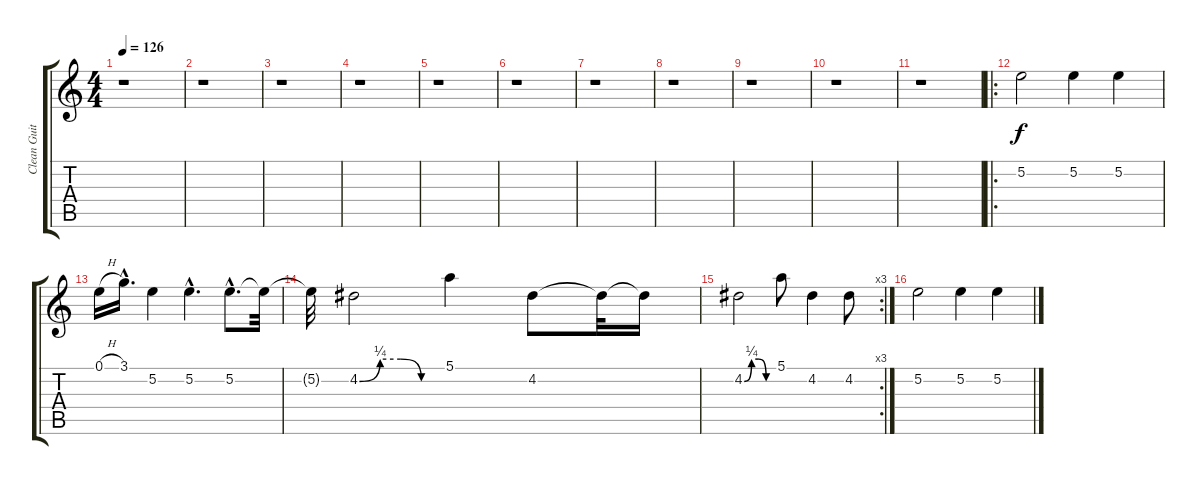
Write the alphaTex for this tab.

\track ("Clean Guitar" "Clean Guit") {instrument electricguitarclean}
\staff {score tabs}
\tuning (E4 B3 G3 D3 A2 E2) {hide}
\ts (4 4)
\tempo 126
\clef g2
\ks c
r.1{dy f} |
r.1 |
r.1 |
r.1 |
r.1 |
r.1 |
r.1 |
r.1 |
r.1 |
r.1 |
r.1 |
\ro
5.2.2 5.2.4 5.2.4 |
0.1{h}.16 3.1{hac}.16{d} 5.2.4 5.2{hac}.4{d} 5.2{hac}.8{d} 5.2{t}.32 |
5.2{t}.32 4.2{be (custom 0 0 15 1 30 1 45 0 60 0)}.2 5.1.4 4.2.8 4.2{t}.32 4.2{t}.16 |
\rc 3
4.2{be (custom 0 0 15 1 30 1 45 0 60 0)}.2 5.1.8 4.2.4 4.2.8 |
5.2.2 5.2.4 5.2.4
